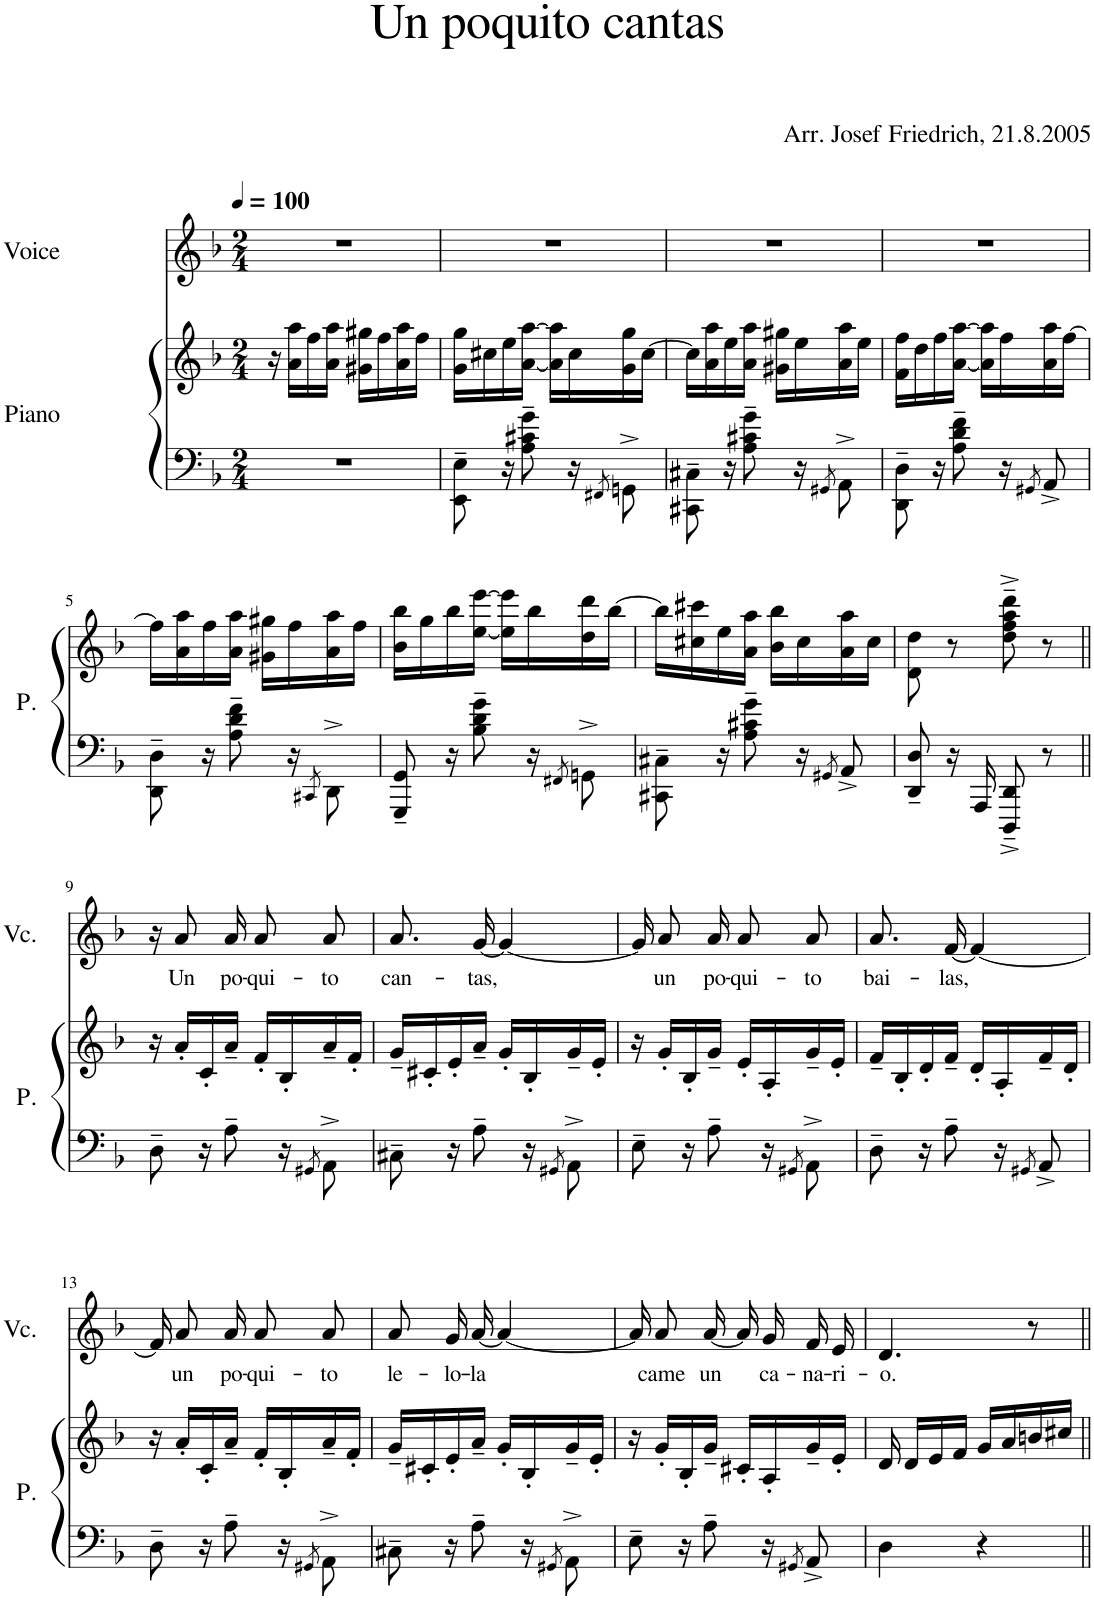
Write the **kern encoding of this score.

**kern	**kern	**kern	**text
*part2	*part2	*part1	*part1
*staff3	*staff2	*staff1	*staff1
*I"Piano	*	*I"Voice	*
*I'P.	*	*I'Vc.	*
*clefF4	*clefG2	*clefG2	*
*k[b-]	*k[b-]	*k[b-]	*
*F:	*F:	*F:	*
*M2/4	*M2/4	*M2/4	*
*MM100	*MM100	*MM100	*
=1	=1	=1	=1
2r	16r	2r	.
.	16a\ 16aa\LL	.	.
.	16ff\	.	.
.	16a\ 16aa\JJ	.	.
.	16g#X\ 16gg#X\LL	.	.
.	16ff\	.	.
.	16a\ 16aa\	.	.
.	16ff\JJ	.	.
=2	=2	=2	=2
8EE\~ 8E\~	16g\ 16gg\LL	2r	.
.	16cc#X\	.	.
16r	16ee\	.	.
8A\~ 8c#X\~ 8g\~	[16a\ [16aa\JJ	.	.
.	16a\] 16aa\]LL	.	.
16r	16cc#\	.	.
8qFF#X/	.	.	.
8GGn^\	16g\ 16gg\	.	.
.	[16cc#\JJ	.	.
=3	=3	=3	=3
8CC#X\~ 8C#X\~	16cc#\LL]	2r	.
.	16a\ 16aa\	.	.
16r	16ee\	.	.
8A\~ 8c#X\~ 8g\~	16a\ 16aa\JJ	.	.
.	16g#X\ 16gg#X\LL	.	.
16r	16ee\	.	.
8qGG#X/	.	.	.
8AA^\	16a\ 16aa\	.	.
.	16ee\JJ	.	.
=4	=4	=4	=4
8DD\~ 8D\~	16f\ 16ff\LL	2r	.
.	16dd\	.	.
16r	16ff\	.	.
8A\~ 8d\~ 8f\~	[16a\ [16aa\JJ	.	.
.	16a\] 16aa\]LL	.	.
16r	16ff\	.	.
8qGG#X/	.	.	.
8AA^/	16a\ 16aa\	.	.
.	[16ff\JJ	.	.
!!LO:LB:g=z
=5	=5	=5	=5
8DD\~ 8D\~	16ff\LL]	2r	.
.	16a\ 16aa\	.	.
16r	16ff\	.	.
8A\~ 8d\~ 8f\~	16a\ 16aa\JJ	.	.
.	16g#X\ 16gg#X\LL	.	.
16r	16ff\	.	.
8qCC#X/	.	.	.
8DD^\	16a\ 16aa\	.	.
.	16ff\JJ	.	.
=6	=6	=6	=6
8GGG/~ 8GG/~	16b-\ 16bb-\LL	2r	.
.	16gg\	.	.
16r	16bb-\	.	.
8B-\~ 8d\~ 8g\~	[16ee\ [16eee\JJ	.	.
.	16ee\] 16eee\]LL	.	.
16r	16bb-\	.	.
8qFF#X/	.	.	.
8GGn^\	16dd\ 16ddd\	.	.
.	[16bb-\JJ	.	.
=7	=7	=7	=7
8CC#X\~ 8C#X\~	16bb-\LL]	2r	.
.	16cc#X\ 16ccc#X\	.	.
16r	16ee\	.	.
8A\~ 8c#X\~ 8g\~	16a\ 16aa\JJ	.	.
.	16b-\ 16bb-\LL	.	.
16r	16cc#\	.	.
8qGG#X/	.	.	.
8AA^/	16a\ 16aa\	.	.
.	16cc#\JJ	.	.
=8	=8	=8	=8
8DD/~ 8D/~	8d\ 8dd\	2r	.
16r	8r	.	.
16AAA/	.	.	.
8DDD/~^ 8DD/~^	8dd\~^ 8ff\~^ 8aa\~^ 8ddd\~^	.	.
8r	8r	.	.
!!LO:LB:g=z
=9||	=9||	=9||	=9||
8D~\	16r	16r	.
!	!	!	!LO:LY:b
.	16a'/LL	8a/L	Un
16r	16c'/	.	.
!	!	!	!LO:LY:b
8A~\	16a~/JJ	16a/Jk	po-
!	!	!	!LO:LY:b
.	16f'/LL	8a/L	-qui-
16r	16B-'/	.	.
8qGG#X/	.	.	.
!	!	!	!LO:LY:b
8AA^\	16a~/	8a/J	-to
.	16f'/JJ	.	.
=10	=10	=10	=10
!	!	!	!LO:LY:b
8C#X~\	16g~/LL	8.a/L	can-
.	16c#X'/	.	.
16r	16e'/	.	.
!	!	!	!LO:LY:b
8A~\	16a~/JJ	[16g/Jk	-tas,
.	16g'/LL	4g/_	.
16r	16B-'/	.	.
8qGG#X/	.	.	.
8AA^\	16g~/	.	.
.	16e'/JJ	.	.
=11	=11	=11	=11
8E~\	16r	16g/KL]	.
!	!	!	!LO:LY:b
.	16g'/LL	8a/	un
16r	16B-'/	.	.
!	!	!	!LO:LY:b
8A~\	16g~/JJ	16a/Jk	po-
!	!	!	!LO:LY:b
.	16e'/LL	8a/L	-qui-
16r	16A'/	.	.
8qGG#X/	.	.	.
!	!	!	!LO:LY:b
8AA^\	16g~/	8a/J	-to
.	16e'/JJ	.	.
=12	=12	=12	=12
!	!	!	!LO:LY:b
8D~\	16f~/LL	8.a/L	bai-
.	16B-'/	.	.
16r	16d'/	.	.
!	!	!	!LO:LY:b
8A~\	16f~/JJ	[16f/Jk	-las,
.	16d'/LL	4f/_	.
16r	16A'/	.	.
8qGG#X/	.	.	.
8AA^/	16f~/	.	.
.	16d'/JJ	.	.
!!LO:LB:g=z
=13	=13	=13	=13
8D~\	16r	16f/KL]	.
!	!	!	!LO:LY:b
.	16a'/LL	8a/	un
16r	16c'/	.	.
!	!	!	!LO:LY:b
8A~\	16a~/JJ	16a/Jk	po-
!	!	!	!LO:LY:b
.	16f'/LL	8a/L	-qui-
16r	16B-'/	.	.
8qGG#X/	.	.	.
!	!	!	!LO:LY:b
8AA^\	16a~/	8a/J	-to
.	16f'/JJ	.	.
=14	=14	=14	=14
!	!	!	!LO:LY:b
8C#X~\	16g~/LL	8a/L	le-
.	16c#X'/	.	.
!	!	!	!LO:LY:b
16r	16e'/	16g/L	-lo-
!	!	!	!LO:LY:b
8A~\	16a~/JJ	[16a/JJ	-la
.	16g'/LL	4a/_	.
16r	16B-'/	.	.
8qGG#X/	.	.	.
8AA^\	16g~/	.	.
.	16e'/JJ	.	.
=15	=15	=15	=15
8E~\	16r	16a/KL]	.
!	!	!	!LO:LY:b
.	16g'/LL	8a/	came
16r	16B-'/	.	.
!	!	!	!LO:LY:b
8A~\	16g~/JJ	[16a/Jk	un
.	16c#X'/LL	16a/LL]	.
!	!	!	!LO:LY:b
16r	16A'/	16g/J	ca-
8qGG#X/	.	.	.
!	!	!	!LO:LY:b
8AA^/	16g~/	16f/L	-na-
!	!	!	!LO:LY:b
.	16e'/JJ	16e/JJ	-ri-
=16	=16	=16	=16
!	!	!	!LO:LY:b
4D\	16d/	4.d/	-o.
.	16d/LL	.	.
.	16e/	.	.
.	16f/JJ	.	.
4r	16g/LL	.	.
.	16a/	.	.
.	16bn/	8r	.
.	16cc#X/JJ	.	.
=||	=||	=||	=||
*-	*-	*-	*-
